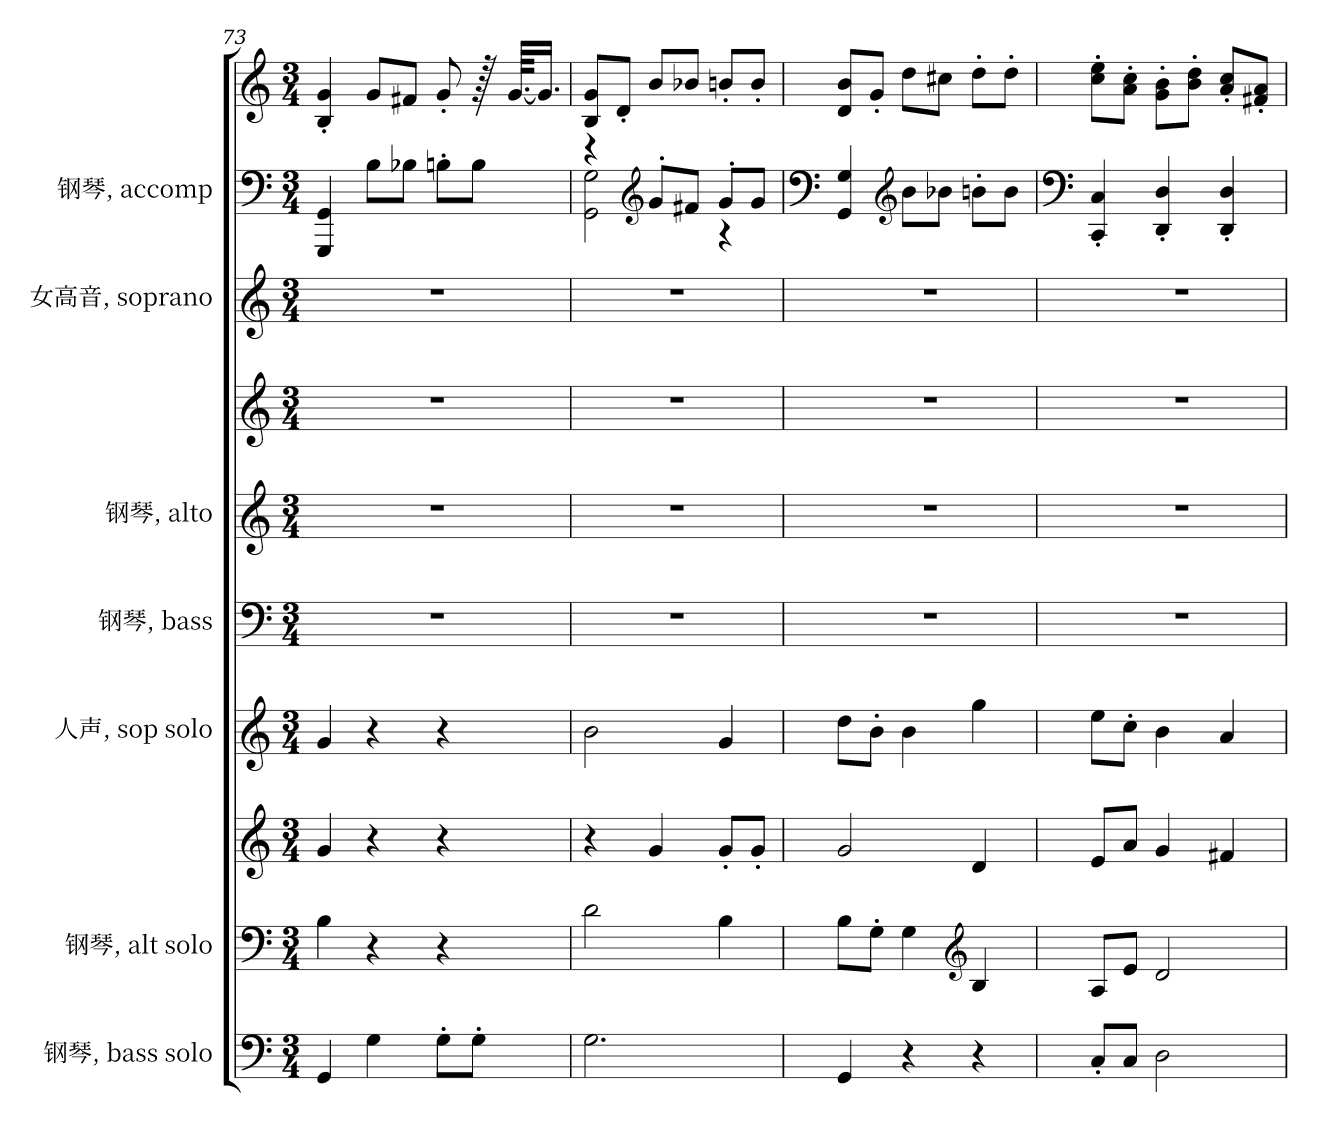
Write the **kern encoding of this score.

**kern	**kern	**kern	**kern	**kern	**kern	**kern	**kern	**kern	**kern
*part7	*part6	*part6	*part5	*part4	*part3	*part3	*part2	*part1	*part1
*staff10	*staff9	*staff8	*staff7	*staff6	*staff5	*staff4	*staff3	*staff2	*staff1
*I"钢琴, bass solo	*I"钢琴, alt solo	*	*I"人声, sop solo	*I"钢琴, bass	*I"钢琴, alto	*	*I"女高音, soprano	*I"钢琴, accomp	*
*	*	*	*	*	*	*	*I'S.	*	*
*clefF4	*clefF4	*clefG2	*clefG2	*clefF4	*clefG2	*clefG2	*clefG2	*clefF4	*clefG2
*k[]	*k[]	*k[]	*k[]	*k[]	*k[]	*k[]	*k[]	*k[]	*k[]
*M3/4	*M3/4	*M3/4	*M3/4	*M3/4	*M3/4	*M3/4	*M3/4	*M3/4	*M3/4
=73	=73	=73	=73	=73	=73	=73	=73	=73	=73
4GG/	4B\	4g/	4g/	2.r	2.r	2.r	2.r	4GGG/ 4GG/	4B/' 4g/'
4G\	4r	4r	4r	.	.	.	.	8B\L	8g/L
.	.	.	.	.	.	.	.	8B-X\J	8f#X/J
8G'\L	4r	4r	4r	.	.	.	.	8Bn'\L	8g'/
8G'\J	.	.	.	.	.	.	.	8B\J	128r
.	.	.	.	.	.	.	.	.	[64.g/KKLL
.	.	.	.	.	.	.	.	.	16.g/JJ]
=74	=74	=74	=74	=74	=74	=74	=74	=74	=74
*	*	*	*	*	*	*	*	*^	*
2.G\	2d\	4r	2b\	2.r	2.r	2.r	2.r	4r	2GG\ 2G\	8B/ 8g/L
.	.	.	.	.	.	.	.	.	.	8d'/J
*	*	*	*	*	*	*	*	*clefG2	*	*
.	.	4g/	.	.	.	.	.	8g'/L	.	8b/L
.	.	.	.	.	.	.	.	8f#X/J	.	8b-X/J
.	4B\	8g'/L	4g/	.	.	.	.	8g'/L	4r	8bn'/L
.	.	8g'/J	.	.	.	.	.	8g/J	.	8b'/J
*	*	*	*	*	*	*	*	*v	*v	*
!!LO:PB:g=z
=75	=75	=75	=75	=75	=75	=75	=75	=75	=75
*	*	*	*	*	*	*	*	*clefF4	*
4GG/	8B\L	2g/	8dd\L	2.r	2.r	2.r	2.r	4GG/ 4G/	8d/ 8b/L
.	8G'\J	.	8b'\J	.	.	.	.	.	8g'/J
*	*	*	*	*	*	*	*	*clefG2	*
4r	4G\	.	4b\	.	.	.	.	8b\L	8dd\L
.	.	.	.	.	.	.	.	8b-X\J	8cc#X\J
*	*clefG2	*	*	*	*	*	*	*	*
4r	4B/	4d/	4gg\	.	.	.	.	8bn'\L	8dd'\L
.	.	.	.	.	.	.	.	8b\J	8dd'\J
=76	=76	=76	=76	=76	=76	=76	=76	=76	=76
*	*	*	*	*	*	*	*	*clefF4	*
8C'/L	8A/L	8e/L	8ee\L	2.r	2.r	2.r	2.r	4CC/' 4C/'	8cc\' 8ee\'L
8C/J	8e/J	8a/J	8cc'\J	.	.	.	.	.	8a\' 8cc\'J
2D\	2d/	4g/	4b\	.	.	.	.	4DD/' 4D/'	8g\' 8b\'L
.	.	.	.	.	.	.	.	.	8b\' 8dd\'J
.	.	4f#X/	4a/	.	.	.	.	4DD/' 4D/'	8a/' 8cc/'L
.	.	.	.	.	.	.	.	.	8f#X/' 8a/'J
=	=	=	=	=	=	=	=	=	=
*-	*-	*-	*-	*-	*-	*-	*-	*-	*-
